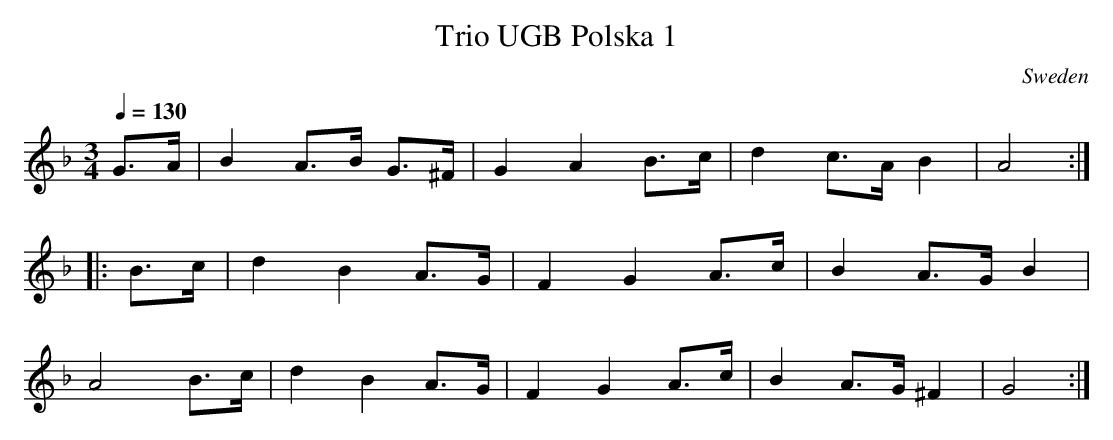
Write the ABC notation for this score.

X:1
T:Trio UGB Polska 1
L:1/8
M:3/4
O:Sweden
Q:1/4=130
K:F major
G3/2A/2|B2A3/2B/2 G3/2^F/2|G2A2B3/2c/2|d2c3/2A/2 B2|A4:|
|:B3/2c/2|d2B2A3/2G/2|F2G2A3/2c/2|B2A3/2G/2 B2|
A4B3/2c/2|d2B2A3/2G/2|F2G2A3/2c/2|B2A3/2G/2 ^F2|G4:|
